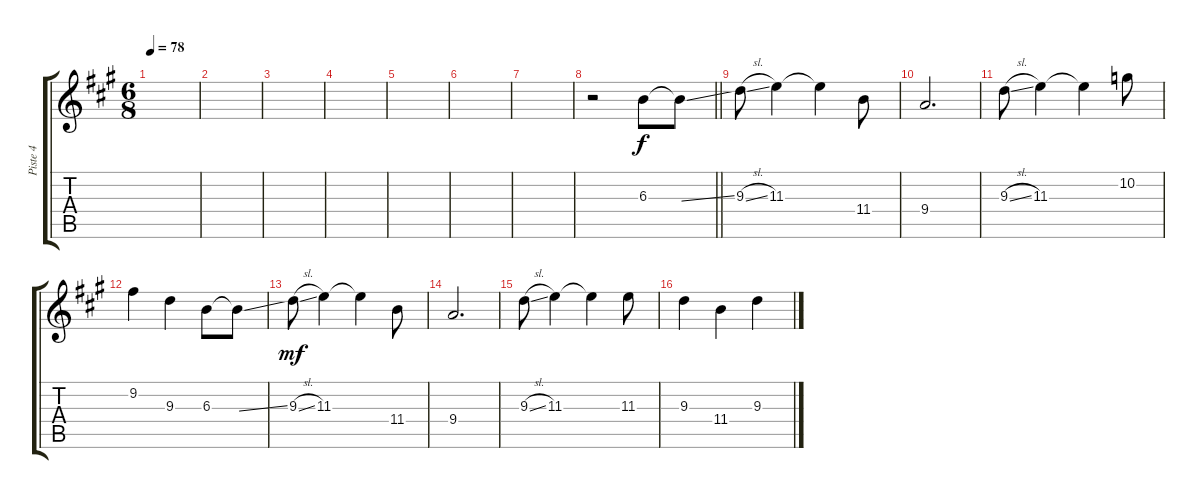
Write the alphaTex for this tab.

\track ("Piste 4" "Piste 4") {instrument distortionguitar}
\staff {score tabs}
\tuning (D4 A3 F3 C3 G2 C2) {hide}
\ts (6 8)
\tempo 78
\clef g2
\ks a
|
|
|
|
|
|
|
\barLineRight lightlight
r.2 6.3.8 6.3{ss t}.8 |
9.3{sl}.8 11.3.4 11.3{t}.4 11.4.8 |
9.4.2{d} |
9.3{sl}.8 11.3.4 11.3{t}.4 10.2.8 |
9.2.4 9.3.4 6.3.8 6.3{ss t}.8 |
9.3{sl}.8{dy mf} 11.3.4 11.3{t}.4 11.4.8 |
9.4.2{d} |
9.3{sl}.8 11.3.4 11.3{t}.4 11.3.8 |
9.3.4 11.4.4 9.3.4
